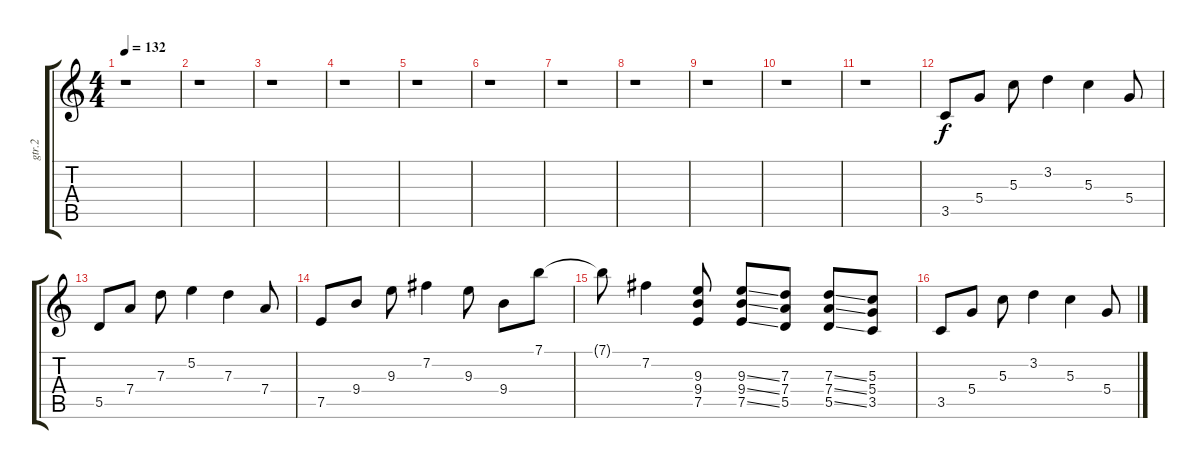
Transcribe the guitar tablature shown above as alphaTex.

\track ("gtr.2" "gtr.2") {instrument acousticguitarsteel}
\staff {score tabs}
\tuning (E4 B3 G3 D3 A2 E2) {hide}
\ts (4 4)
\tempo 132
\clef g2
\ks c
r.1{dy f instrument acousticguitarsteel} |
r.1 |
r.1 |
r.1 |
r.1 |
r.1 |
r.1 |
r.1 |
r.1 |
r.1 |
r.1 |
3.5.8 5.4.8 5.3.8 3.2.4 5.3.4 5.4.8 |
5.5.8 7.4.8 7.3.8 5.2.4 7.3.4 7.4.8 |
7.5.8 9.4.8 9.3.8 7.2.4 9.3.8 9.4.8 7.1.8 |
7.1{t}.8 7.2.4 (9.3 9.4 7.5).8 (9.3{ss} 9.4{ss} 7.5{ss}).8 (7.3 7.4 5.5).8 (7.3{ss} 7.4{ss} 5.5{ss}).8 (5.3 5.4 3.5).8 |
3.5.8 5.4.8 5.3.8 3.2.4 5.3.4 5.4.8
